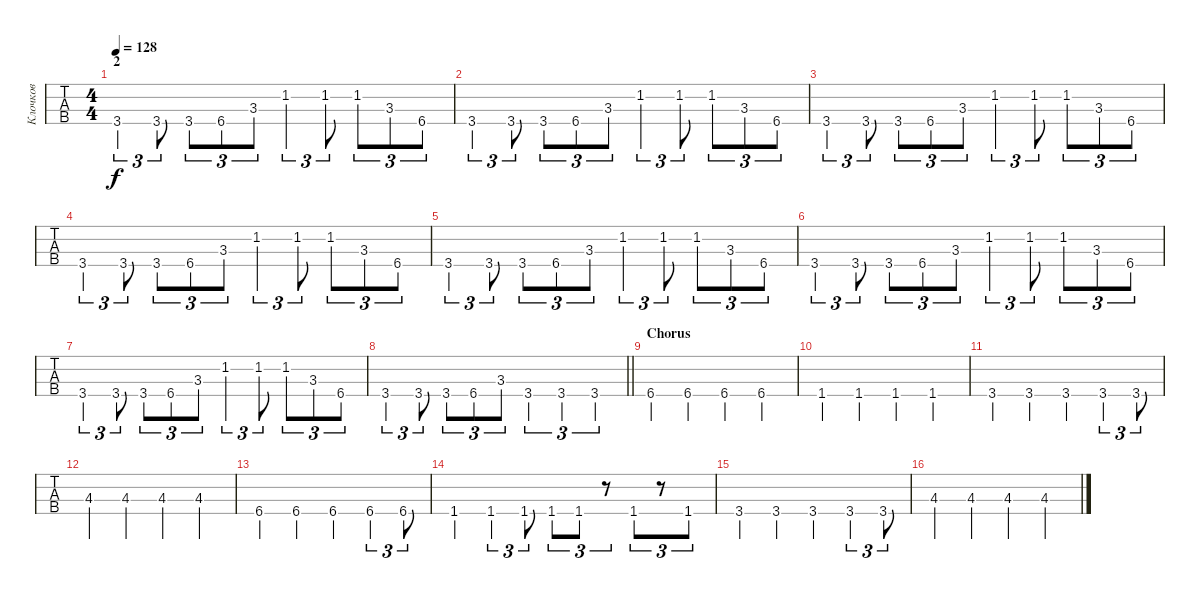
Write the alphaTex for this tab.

\track ("Клочков" "Клочков") {instrument electricbassfinger}
\staff {tabs}
\tuning (G2 D2 A1 D1) {hide}
\ts (4 4)
\section ("" "2")
\tempo 128
\clef f4
\ks c
3.4.4{tu (3 2) dy f} 3.4.8{tu (3 2)} 3.4.8{tu (3 2)} 6.4.8{tu (3 2)} 3.3.8{tu (3 2)} 1.2.4{tu (3 2)} 1.2.8{tu (3 2)} 1.2.8{tu (3 2)} 3.3.8{tu (3 2)} 6.4.8{tu (3 2)} |
3.4.4{tu (3 2)} 3.4.8{tu (3 2)} 3.4.8{tu (3 2)} 6.4.8{tu (3 2)} 3.3.8{tu (3 2)} 1.2.4{tu (3 2)} 1.2.8{tu (3 2)} 1.2.8{tu (3 2)} 3.3.8{tu (3 2)} 6.4.8{tu (3 2)} |
3.4.4{tu (3 2)} 3.4.8{tu (3 2)} 3.4.8{tu (3 2)} 6.4.8{tu (3 2)} 3.3.8{tu (3 2)} 1.2.4{tu (3 2)} 1.2.8{tu (3 2)} 1.2.8{tu (3 2)} 3.3.8{tu (3 2)} 6.4.8{tu (3 2)} |
3.4.4{tu (3 2)} 3.4.8{tu (3 2)} 3.4.8{tu (3 2)} 6.4.8{tu (3 2)} 3.3.8{tu (3 2)} 1.2.4{tu (3 2)} 1.2.8{tu (3 2)} 1.2.8{tu (3 2)} 3.3.8{tu (3 2)} 6.4.8{tu (3 2)} |
3.4.4{tu (3 2)} 3.4.8{tu (3 2)} 3.4.8{tu (3 2)} 6.4.8{tu (3 2)} 3.3.8{tu (3 2)} 1.2.4{tu (3 2)} 1.2.8{tu (3 2)} 1.2.8{tu (3 2)} 3.3.8{tu (3 2)} 6.4.8{tu (3 2)} |
3.4.4{tu (3 2)} 3.4.8{tu (3 2)} 3.4.8{tu (3 2)} 6.4.8{tu (3 2)} 3.3.8{tu (3 2)} 1.2.4{tu (3 2)} 1.2.8{tu (3 2)} 1.2.8{tu (3 2)} 3.3.8{tu (3 2)} 6.4.8{tu (3 2)} |
3.4.4{tu (3 2)} 3.4.8{tu (3 2)} 3.4.8{tu (3 2)} 6.4.8{tu (3 2)} 3.3.8{tu (3 2)} 1.2.4{tu (3 2)} 1.2.8{tu (3 2)} 1.2.8{tu (3 2)} 3.3.8{tu (3 2)} 6.4.8{tu (3 2)} |
\barLineRight lightlight
3.4.4{tu (3 2)} 3.4.8{tu (3 2)} 3.4.8{tu (3 2)} 6.4.8{tu (3 2)} 3.3.8{tu (3 2)} 3.4.4{tu (3 2)} 3.4.4{tu (3 2)} 3.4.4{tu (3 2)} |
\section ("" "Chorus")
6.4.4 6.4.4 6.4.4 6.4.4 |
1.4.4 1.4.4 1.4.4 1.4.4 |
3.4.4 3.4.4 3.4.4 3.4.4{tu (3 2)} 3.4.8{tu (3 2)} |
4.3.4 4.3.4 4.3.4 4.3.4 |
6.4.4 6.4.4 6.4.4 6.4.4{tu (3 2)} 6.4.8{tu (3 2)} |
1.4.4 1.4.4{tu (3 2)} 1.4.8{tu (3 2)} 1.4.8{tu (3 2)} 1.4.8{tu (3 2)} r.8{tu (3 2)} 1.4.8{tu (3 2)} r.8{tu (3 2)} 1.4.8{tu (3 2)} |
3.4.4 3.4.4 3.4.4 3.4.4{tu (3 2)} 3.4.8{tu (3 2)} |
4.3.4 4.3.4 4.3.4 4.3.4
